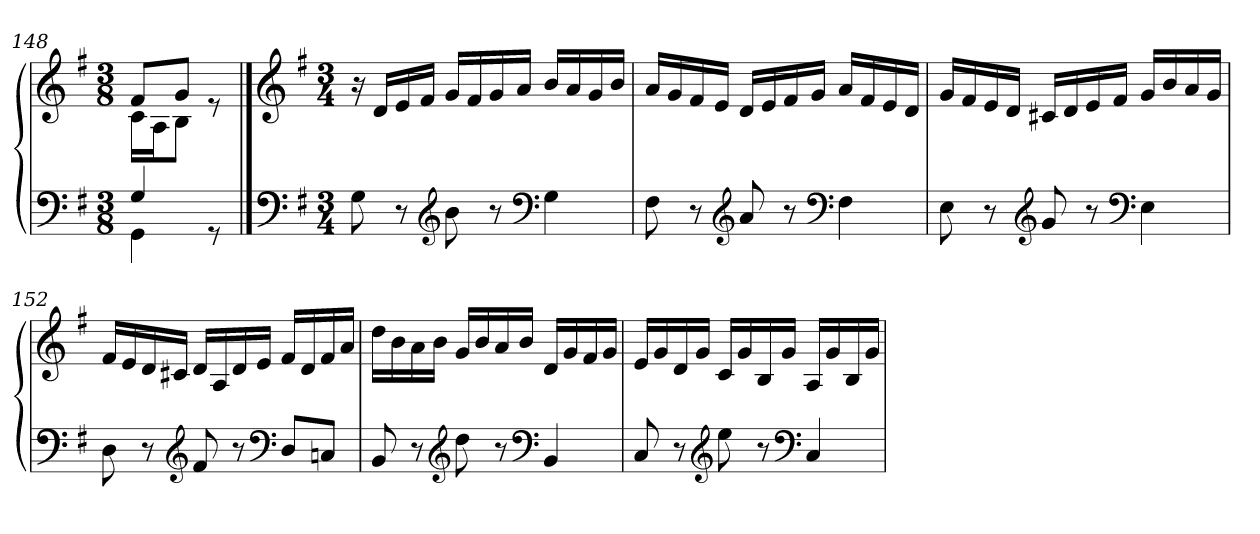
**kern	**kern
*part1	*part1
*staff2	*staff1
*clefF4	*clefG2
*k[f#]	*k[f#]
*G:	*G:
*M3/8	*M3/8
=148	=148
*^	*^
4G/	4GG\	8f#/L	16c\LL
.	.	.	16A\J
.	.	8g/J	8B\J
8rGG	8ryy	8re	8ryy
*v	*v	*	*
*	*v	*v
!!LO:PB:g=z
==149	==149
*clefF4	*clefG2
*k[f#]	*k[f#]
*G:	*G:
*M3/4	*M3/4
*	*MM126
8G\	16r
.	16d/LL
8r	16e/
.	16f#/JJ
*clefG2	*
8b\	16g/LL
.	16f#/
8r	16g/
.	16a/JJ
*clefF4	*
4G\	16b/LL
.	16a/
.	16g/
.	16b/JJ
=150	=150
8F#\	16a/LL
.	16g/
8r	16f#/
.	16e/JJ
*clefG2	*
8a/	16d/LL
.	16e/
8r	16f#/
.	16g/JJ
*clefF4	*
4F#\	16a/LL
.	16f#/
.	16e/
.	16d/JJ
=151	=151
8E\	16g/LL
.	16f#/
8r	16e/
.	16d/JJ
*clefG2	*
8g/	16c#X/LL
.	16d/
8r	16e/
.	16f#/JJ
*clefF4	*
4E\	16g/LL
.	16b/
.	16a/
.	16g/JJ
!!LO:LB:g=z
=152	=152
8D\	16f#/LL
.	16e/
8r	16d/
.	16c#X/JJ
*clefG2	*
8f#/	16d/LL
.	16A/
8r	16d/
.	16e/JJ
*clefF4	*
8D/L	16f#/LL
.	16d/
8Cn/J	16f#/
.	16a/JJ
=153	=153
8BB/	16dd\LL
.	16b\
8r	16a\
.	16b\JJ
*clefG2	*
8dd\	16g/LL
.	16b/
8r	16a/
.	16b/JJ
*clefF4	*
4BB/	16d/LL
.	16g/
.	16f#/
.	16g/JJ
=154	=154
8C/	16e/LL
.	16g/
8r	16d/
.	16g/JJ
*clefG2	*
8ee\	16c/LL
.	16g/
8r	16B/
.	16g/JJ
*clefF4	*
4C/	16A/LL
.	16g/
.	16B/
.	16g/JJ
=	=
*-	*-
